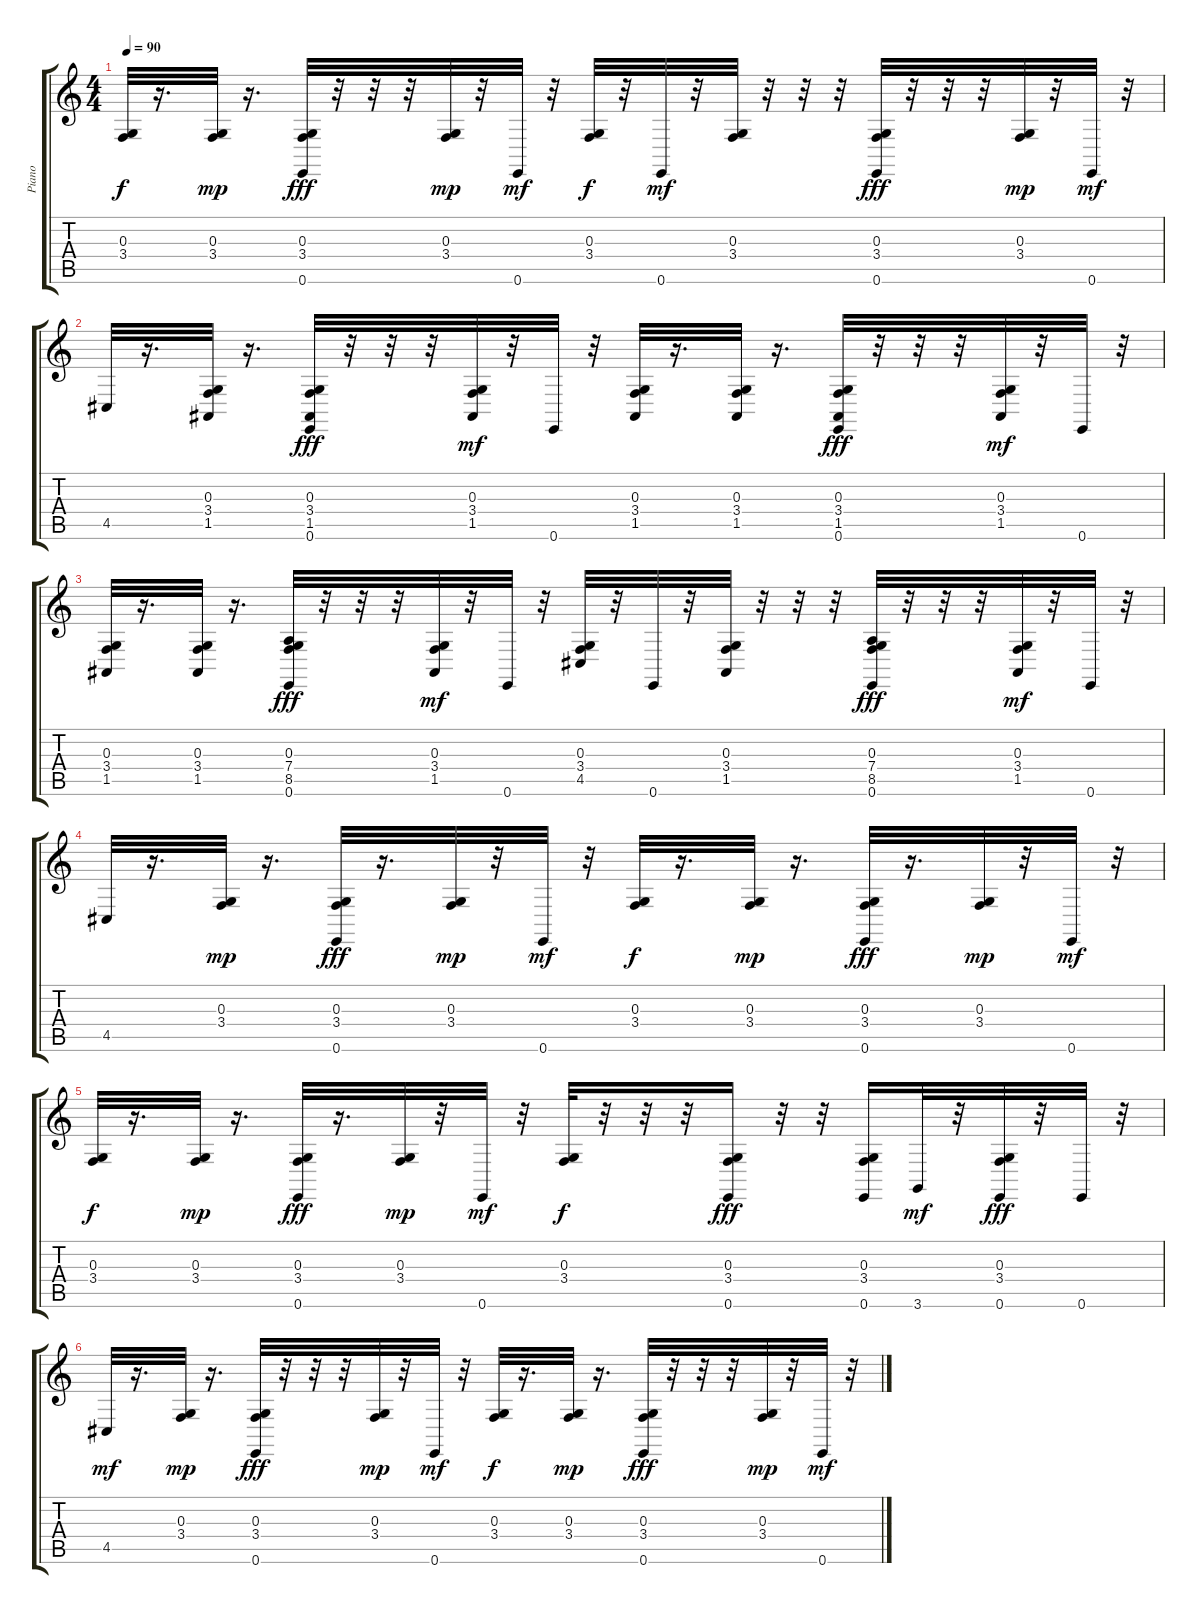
\track ("Piano" "Piano") {instrument acousticgrandpiano}
\staff {score tabs}
\tuning (E4 B3 G3 D3 A2 E2) {hide}
\ts (4 4)
\tempo 90
\clef g2
\ks c
(0.3 3.4).32{dy f} r.16{d} (0.3 3.4).32{dy mp} r.16{d} (0.3 3.4 0.6).32{dy fff} r.32 r.32 r.32 (0.3 3.4).32{dy mp} r.32 0.6.32{dy mf} r.32 (0.3 3.4).32{dy f} r.32 0.6.32{dy mf} r.32 (0.3 3.4).32 r.32 r.32 r.32 (0.3 3.4 0.6).32{dy fff} r.32 r.32 r.32 (0.3 3.4).32{dy mp} r.32 0.6.32{dy mf} r.32 |
4.5.32 r.16{d} (0.3 3.4 1.5).32 r.16{d} (0.3 3.4 1.5 0.6).32{dy fff} r.32 r.32 r.32 (0.3 3.4 1.5).32{dy mf} r.32 0.6.32 r.32 (0.3 3.4 1.5).32 r.16{d} (0.3 3.4 1.5).32 r.16{d} (0.3 3.4 1.5 0.6).32{dy fff} r.32 r.32 r.32 (0.3 3.4 1.5).32{dy mf} r.32 0.6.32 r.32 |
(0.3 3.4 1.5).32 r.16{d} (0.3 3.4 1.5).32 r.16{d} (0.3 7.4 8.5 0.6).32{dy fff} r.32 r.32 r.32 (0.3 3.4 1.5).32{dy mf} r.32 0.6.32 r.32 (0.3 3.4 4.5).32 r.32 0.6.32 r.32 (0.3 3.4 1.5).32 r.32 r.32 r.32 (0.3 7.4 8.5 0.6).32{dy fff} r.32 r.32 r.32 (0.3 3.4 1.5).32{dy mf} r.32 0.6.32 r.32 |
4.5.32 r.16{d} (0.3 3.4).32{dy mp} r.16{d} (0.3 3.4 0.6).32{dy fff} r.16{d} (0.3 3.4).32{dy mp} r.32 0.6.32{dy mf} r.32 (0.3 3.4).32{dy f} r.16{d} (0.3 3.4).32{dy mp} r.16{d} (0.3 3.4 0.6).32{dy fff} r.16{d} (0.3 3.4).32{dy mp} r.32 0.6.32{dy mf} r.32 |
(0.3 3.4).32{dy f} r.16{d} (0.3 3.4).32{dy mp} r.16{d} (0.3 3.4 0.6).32{dy fff} r.16{d} (0.3 3.4).32{dy mp} r.32 0.6.32{dy mf} r.32 (0.3 3.4).32{dy f} r.32 r.32 r.32 (0.3 3.4 0.6).16{dy fff} r.32 r.32 (0.3 3.4 0.6).16 3.6.32{dy mf} r.32 (0.3 3.4 0.6).32{dy fff} r.32 0.6.32 r.32 |
4.5.32{dy mf} r.16{d} (0.3 3.4).32{dy mp} r.16{d} (0.3 3.4 0.6).32{dy fff} r.32 r.32 r.32 (0.3 3.4).32{dy mp} r.32 0.6.32{dy mf} r.32 (0.3 3.4).32{dy f} r.16{d} (0.3 3.4).32{dy mp} r.16{d} (0.3 3.4 0.6).32{dy fff} r.32 r.32 r.32 (0.3 3.4).32{dy mp} r.32 0.6.32{dy mf} r.32
